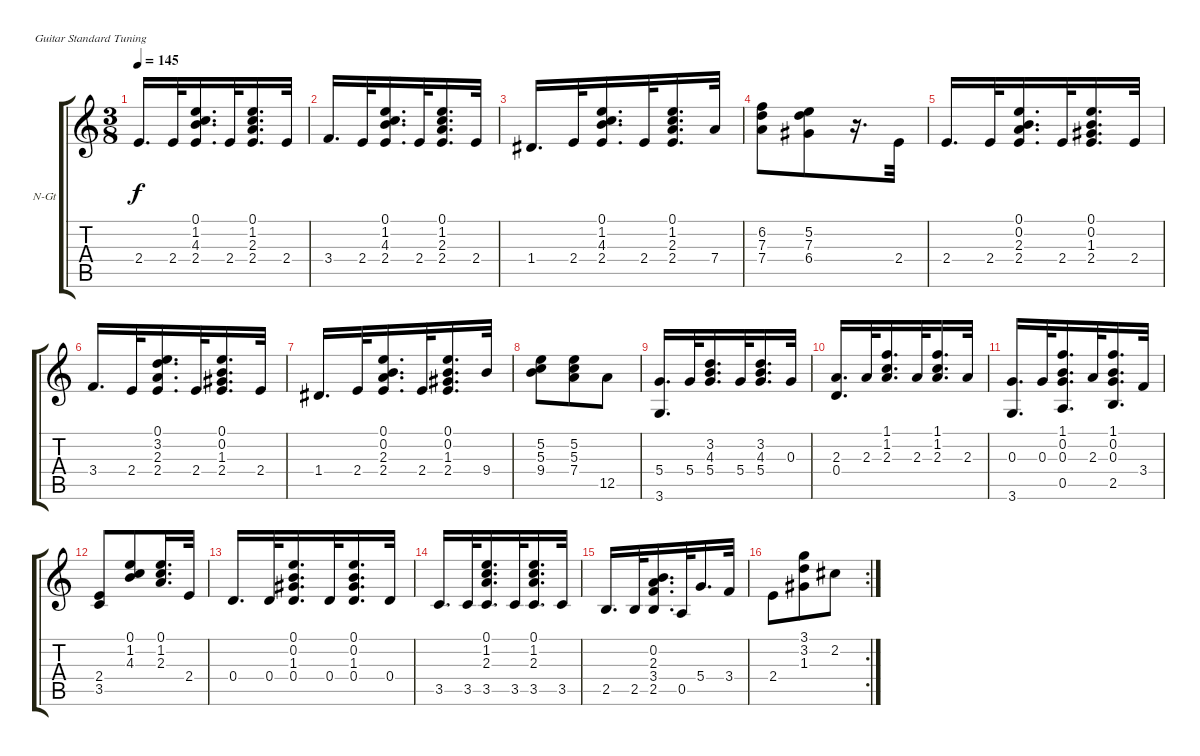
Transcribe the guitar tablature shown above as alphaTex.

\bracketExtendMode groupsimilarinstruments
\firstSystemTrackNameOrientation horizontal
\otherSystemsTrackNameOrientation horizontal
\track ("Piste 1" "N-Gt") {instrument acousticguitarnylon}
\staff {score tabs}
\tuning (E4 B3 G3 D3 A2 E2)
\ts (3 8)
\tempo 145
\clef g2
\ks c
2.4.16{d dy f} 2.4.32 (0.1 1.2 4.3 2.4).16{d} 2.4.32 (0.1 1.2 2.3 2.4).16{d} 2.4.32 |
3.4.16{d} 2.4.32 (0.1 1.2 4.3 2.4).16{d} 2.4.32 (0.1 1.2 2.3 2.4).16{d} 2.4.32 |
1.4.16{d} 2.4.32 (0.1 1.2 4.3 2.4).16{d} 2.4.32 (0.1 1.2 2.3 2.4).16{d} 7.4.32 |
(6.2 7.3 7.4).8 (5.2 7.3 6.4).8 r.16{d} 2.4.32 |
2.4.16{d} 2.4.32 (0.1 0.2 2.3 2.4).16{d} 2.4.32 (0.1 0.2 1.3 2.4).16{d} 2.4.32 |
3.4.16{d} 2.4.32 (0.1 3.2 2.3 2.4).16{d} 2.4.32 (0.1 0.2 1.3 2.4).16{d} 2.4.32 |
1.4.16{d} 2.4.32 (0.1 0.2 2.3 2.4).16{d} 2.4.32 (0.1 0.2 1.3 2.4).16{d} 9.4.32 |
(5.2 5.3 9.4).8 (5.2 5.3 7.4).8 12.5.8 |
(5.4 3.6).16{d} 5.4.32 (3.2 4.3 5.4).16{d} 5.4.32 (3.2 4.3 5.4).16{d} 0.3.32 |
(2.3 0.4).16{d} 2.3.32 (1.1 1.2 2.3).16{d} 2.3.32 (1.1 1.2 2.3).16{d} 2.3.32 |
(0.3 3.6).16{d} 0.3.32 (1.1 0.2 0.3 0.5).16{d} 2.3.32 (1.1 0.2 0.3 2.5).16{d} 3.4.32 |
(2.4 3.5).8 (0.1 1.2 4.3).8 (0.1 1.2 2.3).16{d} 2.4.32 |
0.4.16{d} 0.4.32 (0.1 0.2 1.3 0.4).16{d} 0.4.32 (0.1 0.2 1.3 0.4).16{d} 0.4.32 |
3.5.16{d} 3.5.32 (0.1 1.2 2.3 3.5).16{d} 3.5.32 (0.1 1.2 2.3 3.5).16{d} 3.5.32 |
2.5.16{d} 2.5.32 (0.2 2.3 3.4 2.5).16{d} 0.5.32 5.4.16{d} 3.4.32 |
\rc 2
2.4.8 (3.1 3.2 1.3).8 2.2.8
